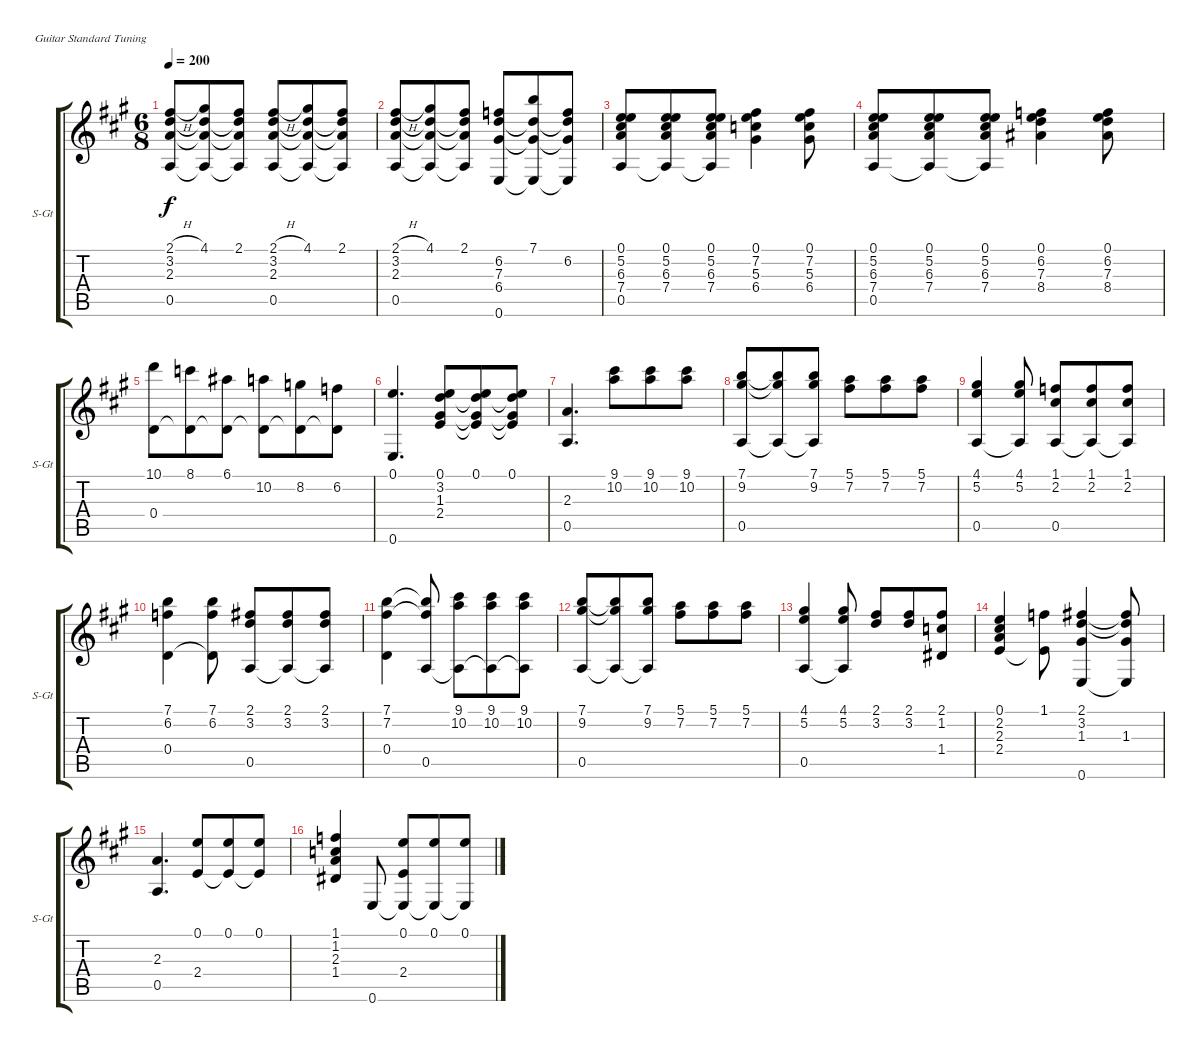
\bracketExtendMode groupsimilarinstruments
\useSystemSignSeparator
\singleTrackTrackNamePolicy allsystems
\multiTrackTrackNamePolicy allsystems
\firstSystemTrackNameOrientation horizontal
\otherSystemsTrackNameOrientation horizontal
\track ("Äîðîæêà 1" "S-Gt") {instrument acousticguitarsteel}
\staff {score tabs}
\tuning (E4 B3 G3 D3 A2 E2)
\ts (6 8)
\tempo 200
\clef g2
\ks a
(2.1{h} 3.2 2.3 0.5).8{dy f} (4.1 3.2{t} 2.3{t} 0.5{t}).8 (2.1 3.2{t} 2.3{t} 0.5{t}).8 (2.1{h} 3.2 2.3 0.5).8 (4.1 3.2{t} 2.3{t} 0.5{t}).8 (2.1 3.2{t} 2.3{t} 0.5{t}).8 |
(2.1{h} 3.2 2.3 0.5).8 (4.1 3.2{t} 2.3{t} 0.5{t}).8 (2.1 3.2{t} 2.3{t} 0.5{t}).8 (6.2 7.3 6.4 0.6).8 (7.1 7.3{t} 6.4{t} 0.6{t}).8 (6.2 7.3{t} 6.4{t} 0.6{t}).8 |
(0.1 5.2 6.3 7.4 0.5).8 (0.1 5.2 6.3 7.4 0.5{t}).8 (0.1 5.2 6.3 7.4 0.5{t}).8 (0.1 7.2 5.3 6.4).4 (0.1 7.2 5.3 6.4).8 |
(0.1 5.2 6.3 7.4 0.5).8 (0.1 5.2 6.3 7.4 0.5{t}).8 (0.1 5.2 6.3 7.4 0.5{t}).8 (0.1 6.2 7.3 8.4).4 (0.1 6.2 7.3 8.4).8 |
(10.1 0.4).8 (8.1 0.4{t}).8 (6.1 0.4{t}).8 (10.2 0.4{t}).8 (8.2 0.4{t}).8 (6.2 0.4{t}).8 |
(0.1 0.6).4{d} (0.1 3.2 1.3 2.4).8 (0.1 3.2{t} 1.3{t} 2.4{t}).8 (0.1 3.2{t} 1.3{t} 2.4{t}).8 |
(2.3 0.5).4{d} (9.1 10.2).8 (9.1 10.2).8 (9.1 10.2).8 |
(7.1 9.2 0.5).8 (7.1{t} 9.2{t} 0.5{t}).8 (7.1 9.2 0.5{t}).8 (5.1 7.2).8 (5.1 7.2).8 (5.1 7.2).8 |
(4.1 5.2 0.5).4 (4.1 5.2 0.5{t}).8 (1.1 2.2 0.5).8 (1.1 2.2 0.5{t}).8 (1.1 2.2 0.5{t}).8 |
(7.1 6.2 0.4).4 (7.1 6.2 0.4{t}).8 (2.1 3.2 0.5).8 (2.1 3.2 0.5{t}).8 (2.1 3.2 0.5{t}).8 |
(7.1 7.2 0.4).4 (7.1{t} 7.2{t} 0.5).8 (9.1 10.2 0.5{t}).8 (9.1 10.2 0.5{t}).8 (9.1 10.2 0.5{t}).8 |
(7.1 9.2 0.5).8 (7.1{t} 9.2{t} 0.5{t}).8 (7.1 9.2 0.5{t}).8 (5.1 7.2).8 (5.1 7.2).8 (5.1 7.2).8 |
(4.1 5.2 0.5).4 (4.1 5.2 0.5{t}).8 (2.1 3.2).8 (2.1 3.2).8 (2.1 1.2 1.4).8 |
(0.1 2.2 2.3 2.4).4 (1.1 2.4{t}).8 (2.1 3.2 1.3 0.6).4 (2.1{t} 3.2{t} 1.3 0.6{t}).8 |
(2.3 0.5).4{d} (0.1 2.4).8 (0.1 2.4{t}).8 (0.1 2.4{t}).8 |
(1.1 1.2 2.3 1.4).4 0.6.8 (0.1 2.4 0.6{t}).8 (0.1 0.6{t}).8 (0.1 0.6{t}).8
